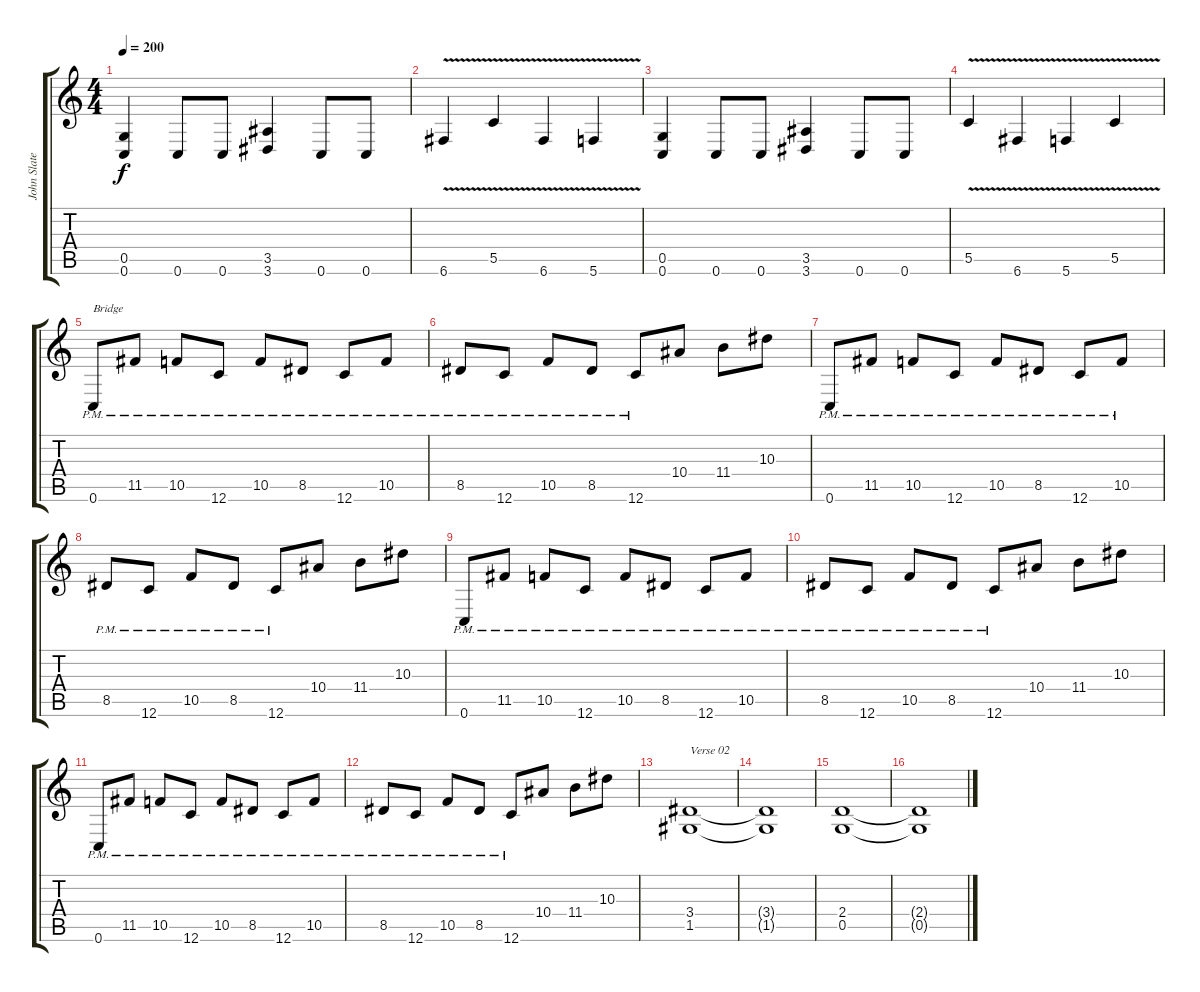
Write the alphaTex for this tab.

\track ("John Slater" "John Slate") {instrument distortionguitar}
\staff {score tabs}
\tuning (D4 A3 F3 C3 G2 C2) {hide}
\ts (4 4)
\tempo 200
\clef g2
\ks c
(0.5 0.6).4{dy f} 0.6.8 0.6.8 (3.5 3.6).4 0.6.8 0.6.8 |
6.6{v}.4 5.5{v}.4 6.6{v}.4 5.6{v}.4 |
(0.5 0.6).4 0.6.8 0.6.8 (3.5 3.6).4 0.6.8 0.6.8 |
5.5{v}.4 6.6{v}.4 5.6{v}.4 5.5{v}.4 |
0.6{pm}.8{txt "Bridge"} 11.5{pm}.8 10.5{pm}.8 12.6{pm}.8 10.5{pm}.8 8.5{pm}.8 12.6{pm}.8 10.5{pm}.8 |
8.5{pm}.8 12.6{pm}.8 10.5{pm}.8 8.5{pm}.8 12.6{pm}.8 10.4.8 11.4.8 10.3.8 |
0.6{pm}.8 11.5{pm}.8 10.5{pm}.8 12.6{pm}.8 10.5{pm}.8 8.5{pm}.8 12.6{pm}.8 10.5{pm}.8 |
8.5{pm}.8 12.6{pm}.8 10.5{pm}.8 8.5{pm}.8 12.6{pm}.8 10.4.8 11.4.8 10.3.8 |
0.6{pm}.8 11.5{pm}.8 10.5{pm}.8 12.6{pm}.8 10.5{pm}.8 8.5{pm}.8 12.6{pm}.8 10.5{pm}.8 |
8.5{pm}.8 12.6{pm}.8 10.5{pm}.8 8.5{pm}.8 12.6{pm}.8 10.4.8 11.4.8 10.3.8 |
0.6{pm}.8 11.5{pm}.8 10.5{pm}.8 12.6{pm}.8 10.5{pm}.8 8.5{pm}.8 12.6{pm}.8 10.5{pm}.8 |
8.5{pm}.8 12.6{pm}.8 10.5{pm}.8 8.5{pm}.8 12.6{pm}.8 10.4.8 11.4.8 10.3.8 |
(3.4 1.5).1{txt "Verse 02"} |
(3.4{t} 1.5{t}).1 |
(2.4 0.5).1 |
(2.4{t} 0.5{t}).1
